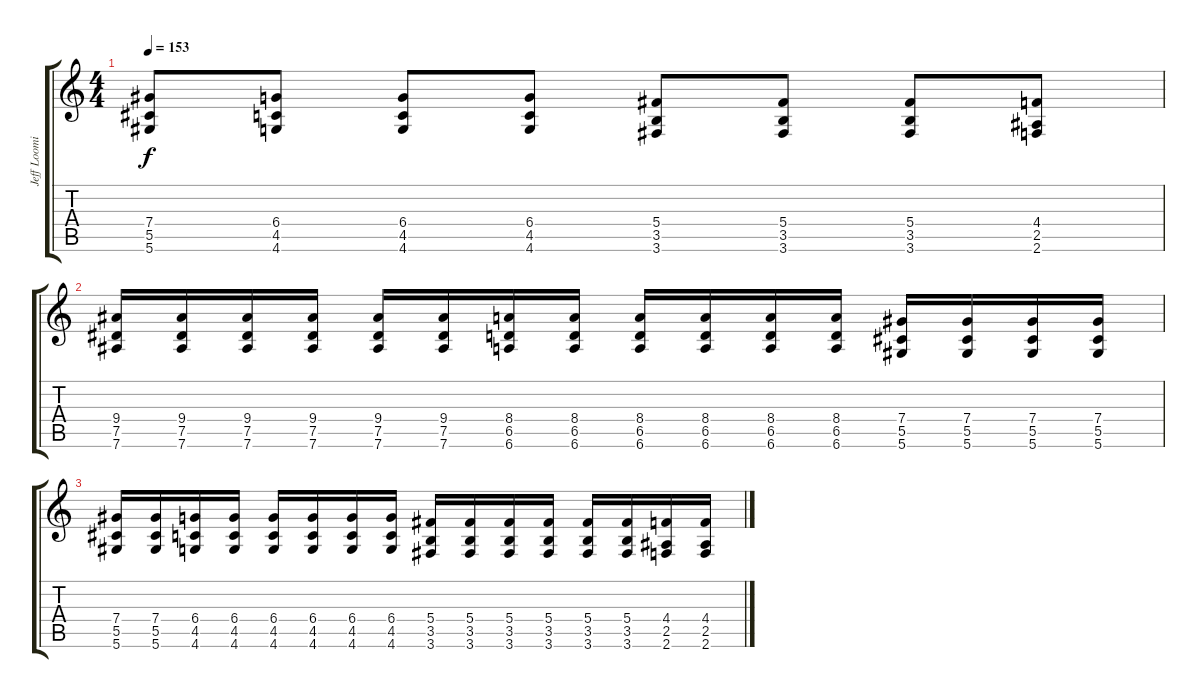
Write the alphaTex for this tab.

\track ("Jeff Loomis" "Jeff Loomi") {instrument distortionguitar}
\staff {score tabs}
\tuning (Eb4 Bb3 Gb3 Db3 Ab2 Eb2) {hide}
\ts (4 4)
\tempo 153
\clef g2
\ks c
(7.4 5.5 5.6).8{dy f} (6.4 4.5 4.6).8 (6.4 4.5 4.6).8 (6.4 4.5 4.6).8 (5.4 3.5 3.6).8 (5.4 3.5 3.6).8 (5.4 3.5 3.6).8 (4.4 2.5 2.6).8 |
(9.4 7.5 7.6).16 (9.4 7.5 7.6).16 (9.4 7.5 7.6).16 (9.4 7.5 7.6).16 (9.4 7.5 7.6).16 (9.4 7.5 7.6).16 (8.4 6.5 6.6).16 (8.4 6.5 6.6).16 (8.4 6.5 6.6).16 (8.4 6.5 6.6).16 (8.4 6.5 6.6).16 (8.4 6.5 6.6).16 (7.4 5.5 5.6).16 (7.4 5.5 5.6).16 (7.4 5.5 5.6).16 (7.4 5.5 5.6).16 |
(7.4 5.5 5.6).16 (7.4 5.5 5.6).16 (6.4 4.5 4.6).16 (6.4 4.5 4.6).16 (6.4 4.5 4.6).16 (6.4 4.5 4.6).16 (6.4 4.5 4.6).16 (6.4 4.5 4.6).16 (5.4 3.5 3.6).16 (5.4 3.5 3.6).16 (5.4 3.5 3.6).16 (5.4 3.5 3.6).16 (5.4 3.5 3.6).16 (5.4 3.5 3.6).16 (4.4 2.5 2.6).16 (4.4 2.5 2.6).16
